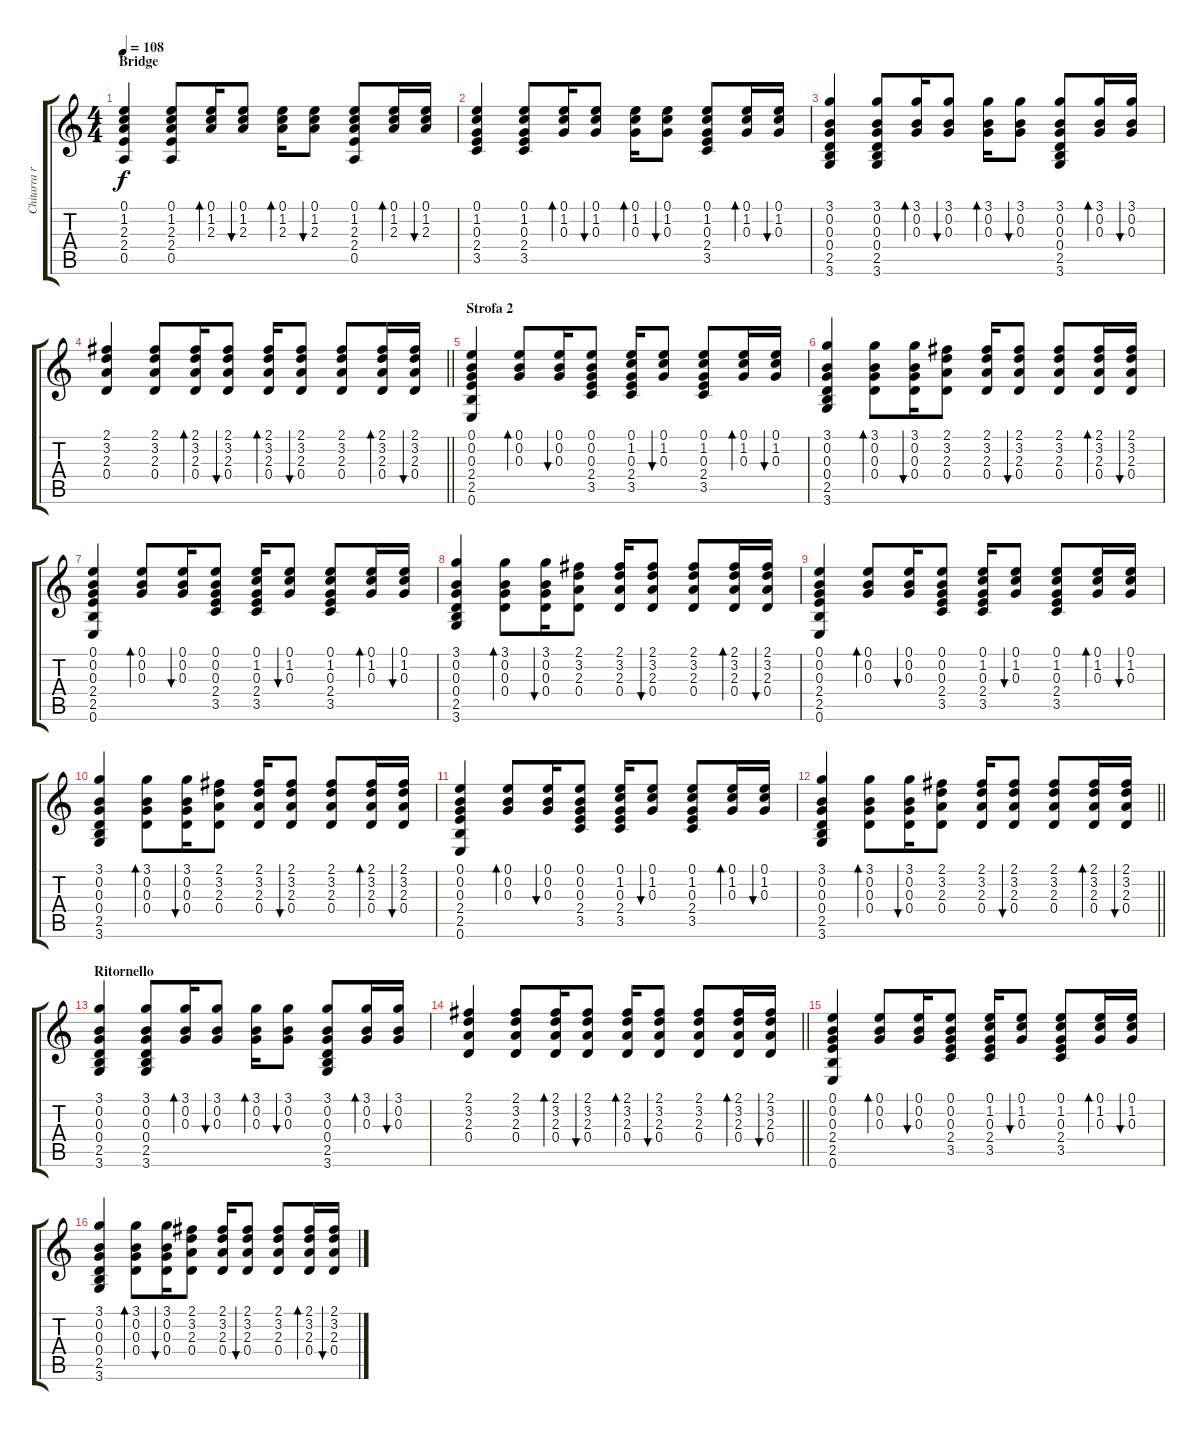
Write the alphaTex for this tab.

\track ("Chitarra ritmica" "Chitarra r") {instrument acousticguitarsteel}
\staff {score tabs}
\tuning (E4 B3 G3 D3 A2 E2) {hide}
\ts (4 4)
\section ("" "Bridge")
\tempo 108
\clef g2
\ks c
(0.1 1.2 2.3 2.4 0.5).4{dy f} (0.1 1.2 2.3 2.4 0.5).8 (0.1 1.2 2.3).16{bd 60} (0.1 1.2 2.3).8{bu 60} (0.1 1.2 2.3).16{bd 60} (0.1 1.2 2.3).8{bu 60} (0.1 1.2 2.3 2.4 0.5).8 (0.1 1.2 2.3).16{bd 60} (0.1 1.2 2.3).16{bu 60} |
(0.1 1.2 0.3 2.4 3.5).4 (0.1 1.2 0.3 2.4 3.5).8 (0.1 1.2 0.3).16{bd 60} (0.1 1.2 0.3).8{bu 60} (0.1 1.2 0.3).16{bd 60} (0.1 1.2 0.3).8{bu 60} (0.1 1.2 0.3 2.4 3.5).8 (0.1 1.2 0.3).16{bd 60} (0.1 1.2 0.3).16{bu 60} |
(3.1 0.2 0.3 0.4 2.5 3.6).4 (3.1 0.2 0.3 0.4 2.5 3.6).8 (3.1 0.2 0.3).16{bd 60} (3.1 0.2 0.3).8{bu 60} (3.1 0.2 0.3).16{bd 60} (3.1 0.2 0.3).8{bu 60} (3.1 0.2 0.3 0.4 2.5 3.6).8 (3.1 0.2 0.3).16{bd 60} (3.1 0.2 0.3).16{bu 60} |
\barLineRight lightlight
(2.1 3.2 2.3 0.4).4 (2.1 3.2 2.3 0.4).8 (2.1 3.2 2.3 0.4).16{bd 60} (2.1 3.2 2.3 0.4).8{bu 60} (2.1 3.2 2.3 0.4).16{bd 60} (2.1 3.2 2.3 0.4).8{bu 60} (2.1 3.2 2.3 0.4).8 (2.1 3.2 2.3 0.4).16{bd 60} (2.1 3.2 2.3 0.4).16{bu 60} |
\section ("" "Strofa 2")
(0.1 0.2 0.3 2.4 2.5 0.6).4 (0.1 0.2 0.3).8{bd 60} (0.1 0.2 0.3).16{bu 60} (0.1 0.2 0.3 2.4 3.5).8 (0.1 1.2 0.3 2.4 3.5).16 (0.1 1.2 0.3).8{bu 60} (0.1 1.2 0.3 2.4 3.5).8 (0.1 1.2 0.3).16{bd 60} (0.1 1.2 0.3).16{bu 60} |
(3.1 0.2 0.3 0.4 2.5 3.6).4 (3.1 0.2 0.3 0.4).8{bd 60} (3.1 0.2 0.3 0.4).16{bu 60} (2.1 3.2 2.3 0.4).8 (2.1 3.2 2.3 0.4).16 (2.1 3.2 2.3 0.4).8{bu 60} (2.1 3.2 2.3 0.4).8 (2.1 3.2 2.3 0.4).16{bd 60} (2.1 3.2 2.3 0.4).16{bu 60} |
(0.1 0.2 0.3 2.4 2.5 0.6).4 (0.1 0.2 0.3).8{bd 60} (0.1 0.2 0.3).16{bu 60} (0.1 0.2 0.3 2.4 3.5).8 (0.1 1.2 0.3 2.4 3.5).16 (0.1 1.2 0.3).8{bu 60} (0.1 1.2 0.3 2.4 3.5).8 (0.1 1.2 0.3).16{bd 60} (0.1 1.2 0.3).16{bu 60} |
(3.1 0.2 0.3 0.4 2.5 3.6).4 (3.1 0.2 0.3 0.4).8{bd 60} (3.1 0.2 0.3 0.4).16{bu 60} (2.1 3.2 2.3 0.4).8 (2.1 3.2 2.3 0.4).16 (2.1 3.2 2.3 0.4).8{bu 60} (2.1 3.2 2.3 0.4).8 (2.1 3.2 2.3 0.4).16{bd 60} (2.1 3.2 2.3 0.4).16{bu 60} |
(0.1 0.2 0.3 2.4 2.5 0.6).4 (0.1 0.2 0.3).8{bd 60} (0.1 0.2 0.3).16{bu 60} (0.1 0.2 0.3 2.4 3.5).8 (0.1 1.2 0.3 2.4 3.5).16 (0.1 1.2 0.3).8{bu 60} (0.1 1.2 0.3 2.4 3.5).8 (0.1 1.2 0.3).16{bd 60} (0.1 1.2 0.3).16{bu 60} |
(3.1 0.2 0.3 0.4 2.5 3.6).4 (3.1 0.2 0.3 0.4).8{bd 60} (3.1 0.2 0.3 0.4).16{bu 60} (2.1 3.2 2.3 0.4).8 (2.1 3.2 2.3 0.4).16 (2.1 3.2 2.3 0.4).8{bu 60} (2.1 3.2 2.3 0.4).8 (2.1 3.2 2.3 0.4).16{bd 60} (2.1 3.2 2.3 0.4).16{bu 60} |
(0.1 0.2 0.3 2.4 2.5 0.6).4 (0.1 0.2 0.3).8{bd 60} (0.1 0.2 0.3).16{bu 60} (0.1 0.2 0.3 2.4 3.5).8 (0.1 1.2 0.3 2.4 3.5).16 (0.1 1.2 0.3).8{bu 60} (0.1 1.2 0.3 2.4 3.5).8 (0.1 1.2 0.3).16{bd 60} (0.1 1.2 0.3).16{bu 60} |
\barLineRight lightlight
(3.1 0.2 0.3 0.4 2.5 3.6).4 (3.1 0.2 0.3 0.4).8{bd 60} (3.1 0.2 0.3 0.4).16{bu 60} (2.1 3.2 2.3 0.4).8 (2.1 3.2 2.3 0.4).16 (2.1 3.2 2.3 0.4).8{bu 60} (2.1 3.2 2.3 0.4).8 (2.1 3.2 2.3 0.4).16{bd 60} (2.1 3.2 2.3 0.4).16{bu 60} |
\section ("" "Ritornello")
(3.1 0.2 0.3 0.4 2.5 3.6).4 (3.1 0.2 0.3 0.4 2.5 3.6).8 (3.1 0.2 0.3).16{bd 60} (3.1 0.2 0.3).8{bu 60} (3.1 0.2 0.3).16{bd 60} (3.1 0.2 0.3).8{bu 60} (3.1 0.2 0.3 0.4 2.5 3.6).8 (3.1 0.2 0.3).16{bd 60} (3.1 0.2 0.3).16{bu 60} |
\barLineRight lightlight
(2.1 3.2 2.3 0.4).4 (2.1 3.2 2.3 0.4).8 (2.1 3.2 2.3 0.4).16{bd 60} (2.1 3.2 2.3 0.4).8{bu 60} (2.1 3.2 2.3 0.4).16{bd 60} (2.1 3.2 2.3 0.4).8{bu 60} (2.1 3.2 2.3 0.4).8 (2.1 3.2 2.3 0.4).16{bd 60} (2.1 3.2 2.3 0.4).16{bu 60} |
(0.1 0.2 0.3 2.4 2.5 0.6).4 (0.1 0.2 0.3).8{bd 60} (0.1 0.2 0.3).16{bu 60} (0.1 0.2 0.3 2.4 3.5).8 (0.1 1.2 0.3 2.4 3.5).16 (0.1 1.2 0.3).8{bu 60} (0.1 1.2 0.3 2.4 3.5).8 (0.1 1.2 0.3).16{bd 60} (0.1 1.2 0.3).16{bu 60} |
(3.1 0.2 0.3 0.4 2.5 3.6).4 (3.1 0.2 0.3 0.4).8{bd 60} (3.1 0.2 0.3 0.4).16{bu 60} (2.1 3.2 2.3 0.4).8 (2.1 3.2 2.3 0.4).16 (2.1 3.2 2.3 0.4).8{bu 60} (2.1 3.2 2.3 0.4).8 (2.1 3.2 2.3 0.4).16{bd 60} (2.1 3.2 2.3 0.4).16{bu 60}
